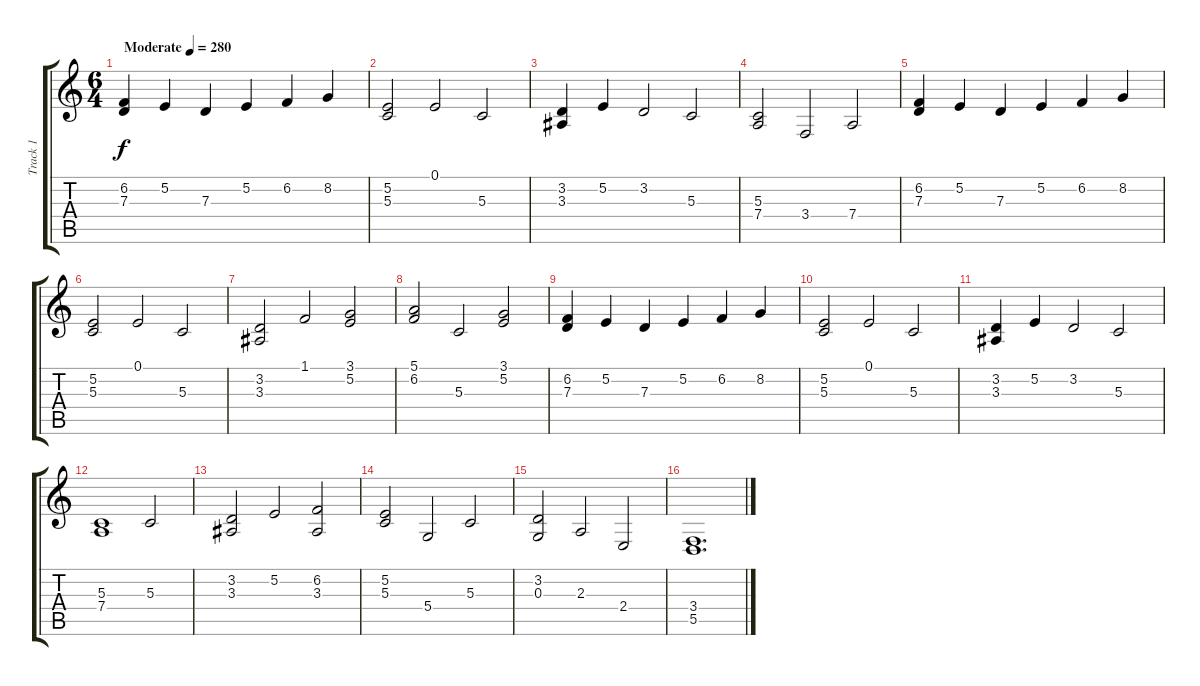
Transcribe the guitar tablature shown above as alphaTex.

\track ("Track 1" "Track 1") {instrument acousticgrandpiano}
\staff {score tabs}
\tuning (E4 B3 G3 D3 A2 E2) {hide}
\ts (6 4)
\tempo (280 "Moderate")
\clef g2
\ks c
(6.2 7.3).4{dy f instrument acousticgrandpiano} 5.2.4 7.3.4 5.2.4 6.2.4 8.2.4 |
(5.2 5.3).2 0.1.2 5.3.2 |
(3.2 3.3).4 5.2.4 3.2.2 5.3.2 |
(5.3 7.4).2 3.4.2 7.4.2 |
(6.2 7.3).4 5.2.4 7.3.4 5.2.4 6.2.4 8.2.4 |
(5.2 5.3).2 0.1.2 5.3.2 |
(3.2 3.3).2 1.1.2 (3.1 5.2).2 |
(5.1 6.2).2 5.3.2 (3.1 5.2).2 |
(6.2 7.3).4 5.2.4 7.3.4 5.2.4 6.2.4 8.2.4 |
(5.2 5.3).2 0.1.2 5.3.2 |
(3.2 3.3).4 5.2.4 3.2.2 5.3.2 |
(5.3 7.4).1 5.3.2 |
(3.2 3.3).2 5.2.2 (6.2 3.3).2 |
(5.2 5.3).2 5.4.2 5.3.2 |
(3.2 0.3).2 2.3.2 2.4.2 |
(3.4 5.5).1{d}
